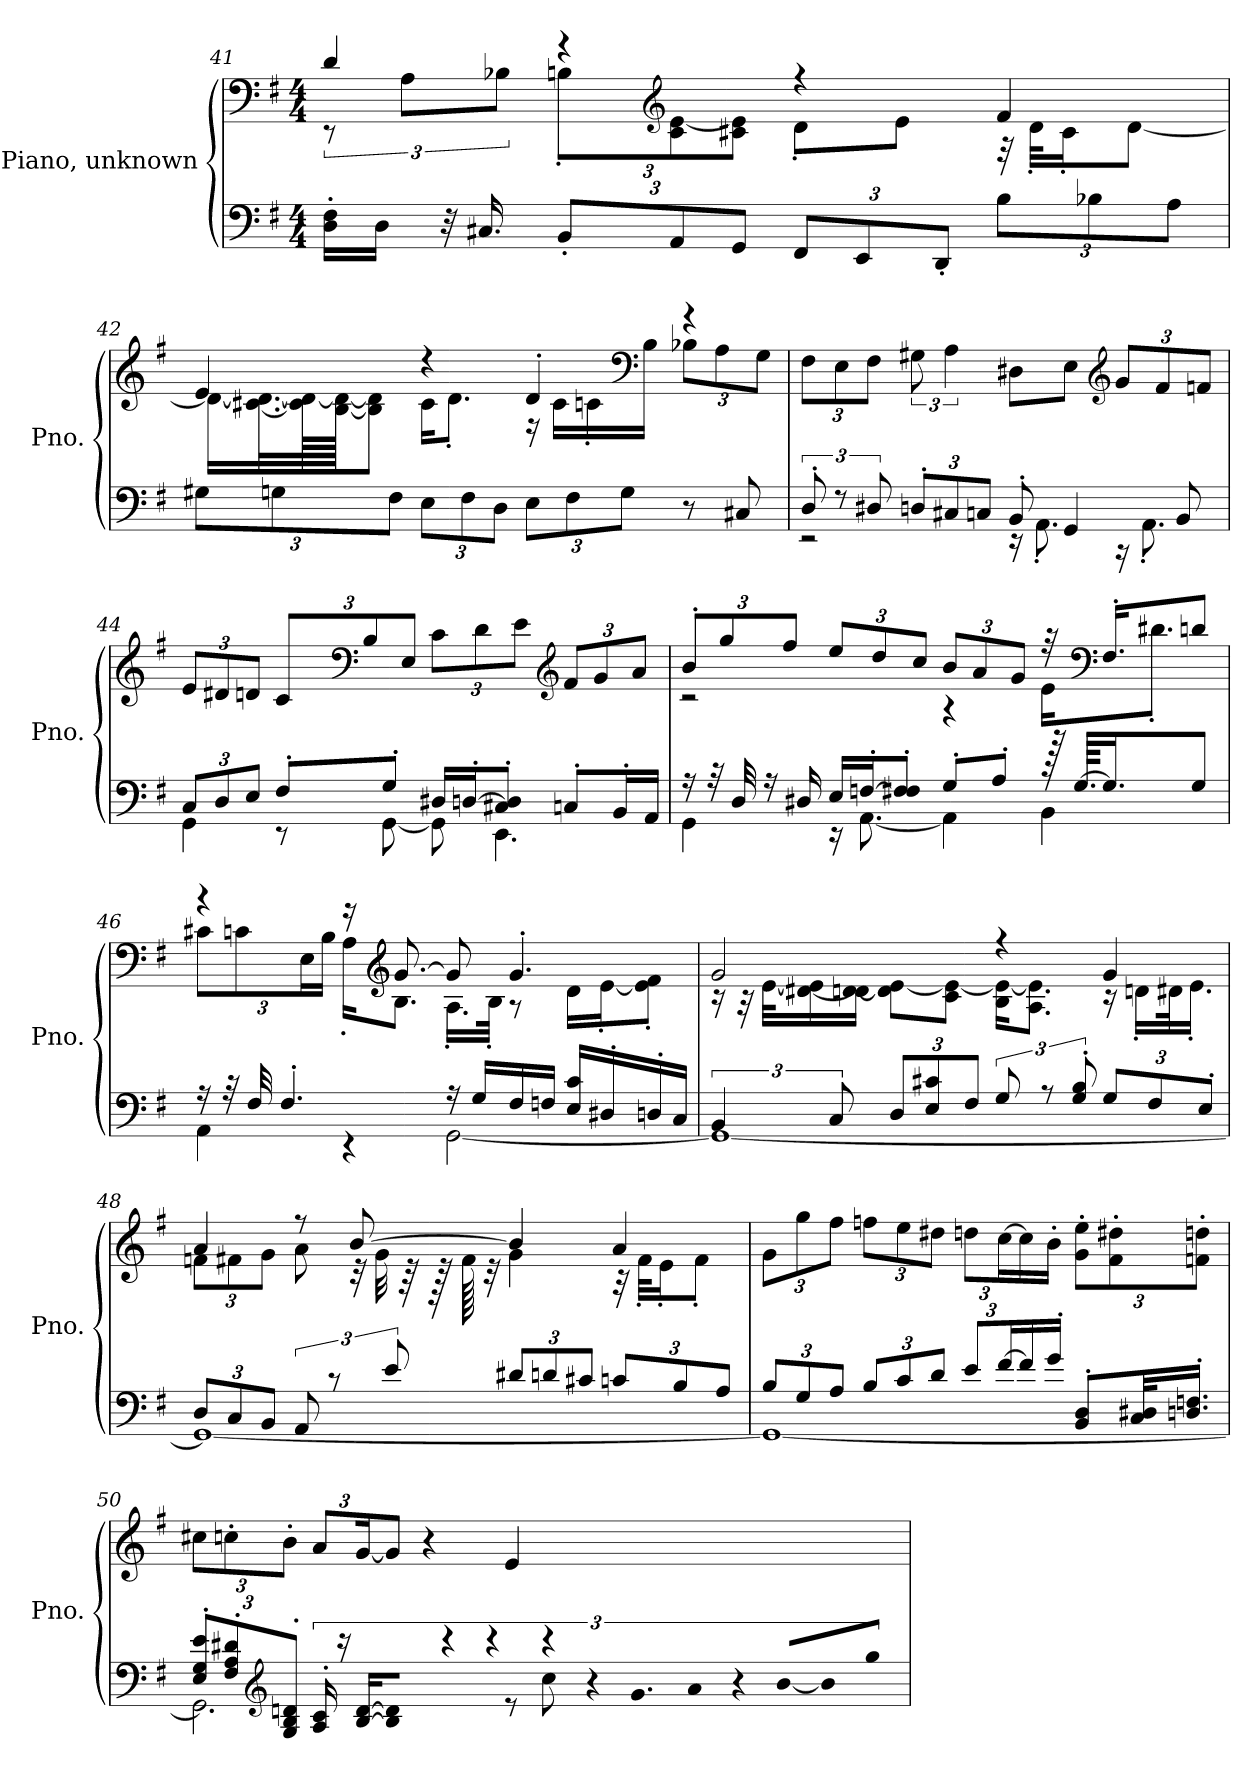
**kern	**kern
*part1	*part1
*staff2	*staff1
*I"Piano, unknown	*
*I'Pno.	*
*clefF4	*clefF4
*k[f#]	*k[f#]
*M4/4	*M4/4
=41	=41
*	*^
16D\' 16F#\'LL	4d/	12r
16D\JJ	.	.
.	.	12A\L
32r	.	.
16.C#X/	.	.
.	.	12B-X\J
*Xbrackettup	*	*Xbrackettup
12BB'/L	4r	12Bn'\L
*	*clefG2	*
12AA/	.	12c\ [12e\
12GG/J	.	12c#X\ 12e\]J
12FF#/L	4r	8d'\L
12EE/	.	.
.	.	8e\J
12DD'/J	.	.
12B\L	4f#/	32r
.	.	32d'\KLL
.	.	16c#'\J
12B-X\	.	.
.	.	[8d\J
12A\J	.	.
!!LO:LB:g=z	!!
=42	=42	=42
12G#X\L	4e/	16d\LL_
.	.	[32.c#X\ 32.d\_L
12Gn\	.	.
.	.	128c#\] 128d\_LL
.	.	[128B\ 128d\_JJJJ
.	.	8B\] 8d\]J
12F#\J	.	.
12E\L	4r	16c#\KL
.	.	8.d'\J
12F#\	.	.
12D\J	.	.
12E\L	4d'/	16r
.	.	16c#\LL
12F#\	.	.
.	.	16cn'\
12G\J	.	.
*	*clefF4	*
.	.	16B\JJ
8r	4r	12B-X\L
.	.	12A\
8C#X/	.	.
.	.	12G\J
*	*v	*v
=43	=43
*brackettup	*
*^	*
12D'/	2r	12F#\L
12r	.	12E\
12D#X/	.	12F#\J
*Xbrackettup	*	*brackettup
12Dn'/L	.	12G#X\
12C#X/	.	6A\
12Cn/J	.	.
8BB'/	16r	8D#X\L
.	8.AA'\	.
4GG/	.	8E\J
*	*	*clefG2
*	*	*Xbrackettup
.	16r	12g/L
.	8.AA'\	.
.	.	12f#/
8BB/	.	.
.	.	12fn/J
!!LO:PB:g=z
=44	=44	=44
12C/L	4GG\	12e/L
12D/	.	12d#X/
12E/J	.	12dn/J
8F#'/L	8r	12c/L
*	*	*clefF4
.	.	12B/
8G'/J	[8GG\	.
.	.	12E/J
16D#X/LL	8GG\]	12c\L
[16Dn'/J	.	.
.	.	12d\
8C#X/' 8D/]'J	4.EE\	.
.	.	12e\J
*	*	*clefG2
8Cn'/L	.	12f#/L
.	.	12g/
16BB'/L	.	.
.	.	12a/J
16AA/JJ	.	.
=45	=45	=45
*	*	*^
16r	4GG\	12b'/L	2r
32r	.	.	.
.	.	12gg/	.
32D/	.	.	.
16r	.	.	.
.	.	12ff#/J	.
16D#X/	.	.	.
16E/LL	16r	12ee/L	.
[16Fn'/J	[8.AA\	.	.
.	.	12dd/	.
8F/]' 8F#X/'J	.	.	.
.	.	12cc/J	.
8G'/L	4AA\]	12b/L	4r
.	.	12a/	.
8A'/J	.	.	.
.	.	12g/J	.
128r	4BB\	32r	16e\KL
[64.G/KKLL	.	.	.
*	*	*clefF4	*
16.G/J]	.	16.F#'/KL	.
.	.	.	8.d#X'\J
8G/J	.	8dn/J	.
!!LO:LB:g=z	!!
=46	=46	=46	=46
16r	4AA\	4r	12c#X\L
32r	.	.	.
.	.	.	12cn\
32F#/	.	.	.
4.F#'/	.	.	.
.	.	.	24E\L
.	.	.	24B\JJ
.	4r	16r	16A'\KL
*	*	*clefG2	*
.	.	[8.g/	8.B\J
16r	[2GG\	8g/]	16.A'\LL
16G/LL	.	.	.
.	.	.	32B'\JJk
16F#/	.	4.g'/	8r
16Fn/JJ	.	.	.
16E/ 16c/LL	.	.	16d\LL
16D#X'/	.	.	[16e'\J
16Dn'/	.	.	8e\]' 8f#\'J
16C/JJ	.	.	.
=47	=47	=47	=47
*brackettup	*	*	*
6BB/	1GG_	2g/	16r
.	.	.	32r
.	.	.	[32e\KLL
.	.	.	[16d#X\ 16e\]
12C/	.	.	.
.	.	.	[16dn\ 16d#\]JJ
*Xbrackettup	*	*	*
12D/L	.	.	8d\] [8e\L
12E/ 12c#X/	.	.	.
.	.	.	8c\ 8e\_J
12F#/J	.	.	.
*brackettup	*	*	*
12G/	.	4r	16B\ 16e\_KL
.	.	.	8.A\ 8.e\]J
12r	.	.	.
12G/' 12B/'	.	.	.
*Xbrackettup	*	*	*
12G/L	.	4g/	16r
.	.	.	16dn'\LL
12F#/	.	.	.
.	.	.	32d#X\K
.	.	.	16.e'\JJ
12E'/J	.	.	.
!!LO:LB:g=z	!!
=48	=48	=48	=48
12D/L	1GG_	4a/	12fn\L
12C/	.	.	12f#X\
12BB/J	.	.	12g\J
*brackettup	*	*	*
12AA/	.	8r	8a\
12r	.	.	.
.	.	[8b/	32r
.	.	.	32g\
12e/	.	.	.
.	.	.	64r
.	.	.	128r
.	.	.	128f#\
.	.	.	32r
*Xbrackettup	*	*	*
12d#X/L	.	4b/]	4g\
12dn/	.	.	.
12c#X/J	.	.	.
12cn/L	.	4a/	32r
.	.	.	32f#'\KLL
.	.	.	16e'\J
12B/	.	.	.
.	.	.	8f#'\J
12A/J	.	.	.
*	*	*v	*v
=49	=49	=49
12B/L	1GG_	12g\L
12G/	.	12gg\
12A/J	.	12ff#\J
12B/L	.	12ffn\L
12c/	.	12ee\
12d/J	.	12dd#X\J
12e/L	.	12ddn\L
[24f#/L	.	[24cc\L
16f#/]	.	16cc\]
16g'/JJ	.	16b'\JJ
8BB/' 8D/'L	.	12g\' 12ee\'L
.	.	12f#\' 12dd#X\'
32C/ 32D#X/KL	.	.
16.Dn/' 16.Fn/'JJ	.	.
.	.	12fn\' 12ddn\'J
!!LO:LB:g=z
=50	=50	=50
12E/' 12G/' 12e/'L	2.GG\]	12cc#X\L
12F#/' 12A/' 12d#X/'	.	12ccn'\
*clefG2	*	*
12G/' 12B/' 12dn/'J	.	12b'\J
*brackettup	*	*
24A/' 24c/'	.	12a/L
24r	.	.
[24B/ [24d/KL	.	[24g/K
8B/] 8d/]J	.	8g/J]
8r	.	4r
16r	.	.
32r	.	.
128r	.	.
64.g/	.	.
32a/	8r	4e/
64r	.	.
[64b/KKKL	.	.
8b/]	.	.
.	8cc\	.
16gg/Jk	.	.
*v	*v	*
=	=
*-	*-
